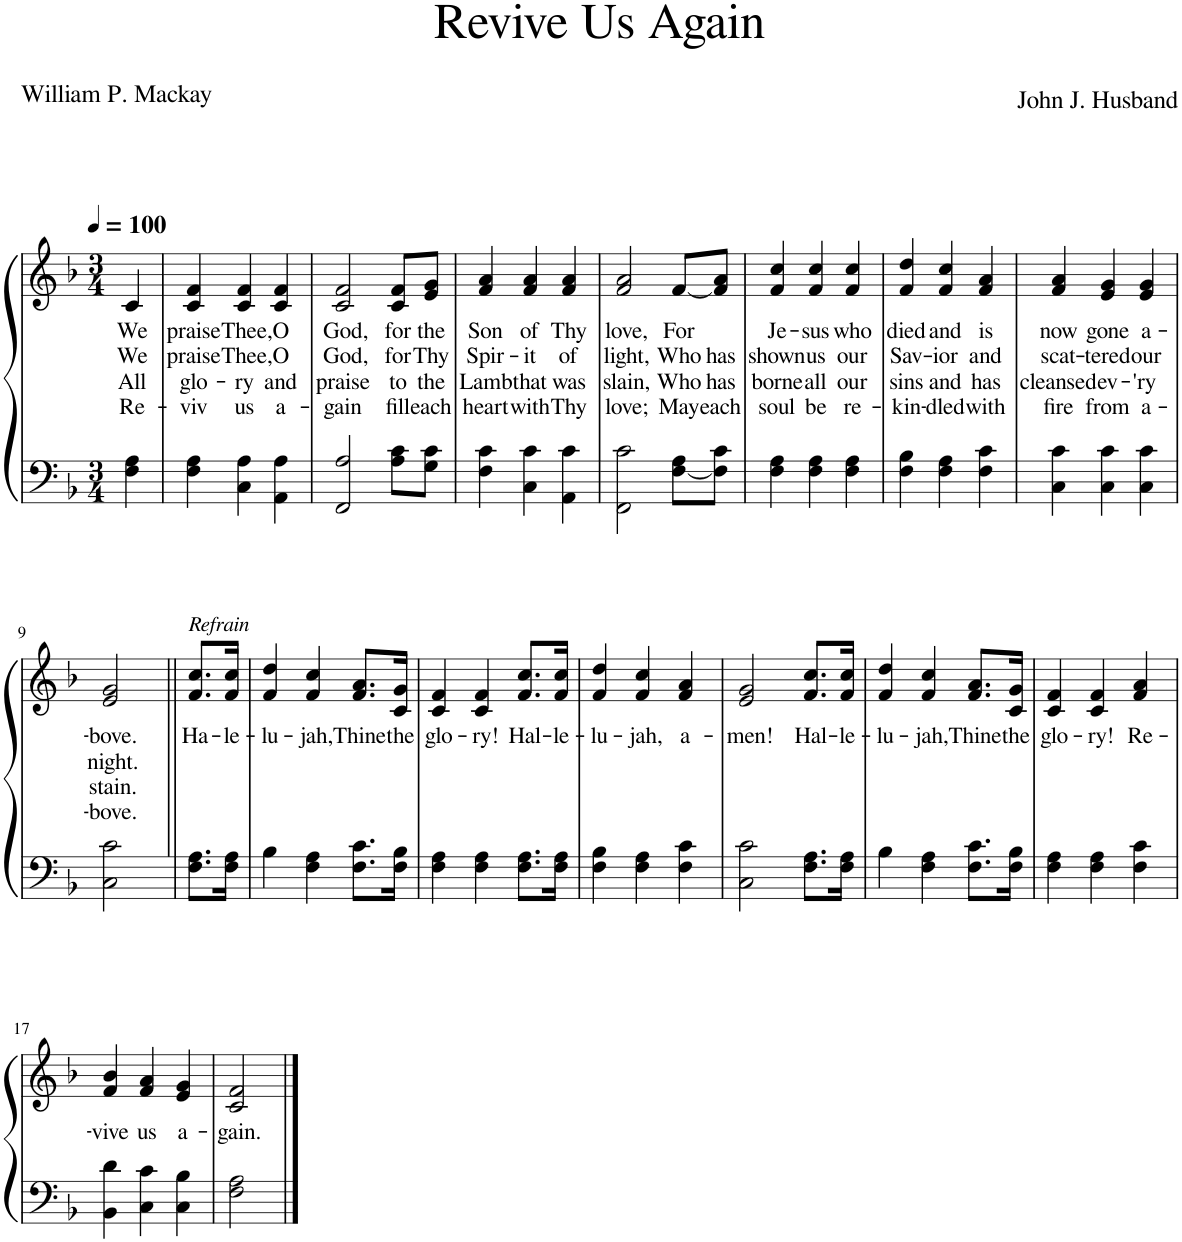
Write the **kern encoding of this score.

**kern	**kern	**text	**text	**text	**text
*part1	*part1	*part1	*part1	*part1	*part1
*staff2	*staff1	*staff1	*staff1	*staff1	*staff1
*I"Piano	*	*	*	*	*
*I'Pno.	*	*	*	*	*
*clefF4	*clefG2	*	*	*	*
*k[b-]	*k[b-]	*	*	*	*
*M3/4	*M3/4	*	*	*	*
*MM100	*MM100	*	*	*	*
=1	=1	=1	=1	=1	=1
!	!	!LO:LY:b	!LO:LY:b	!LO:LY:b	!LO:LY:b
4F\ 4A\	4c/	We	We	All	Re-
=2	=2	=2	=2	=2	=2
!	!	!LO:LY:b	!LO:LY:b	!LO:LY:b	!LO:LY:b
4F\ 4A\	4c/ 4f/	praise	praise	glo-	-viv
!	!	!LO:LY:b	!LO:LY:b	!LO:LY:b	!LO:LY:b
4C\ 4A\	4c/ 4f/	Thee,	Thee,	-ry	us
!	!	!LO:LY:b	!LO:LY:b	!LO:LY:b	!LO:LY:b
4AA\ 4A\	4c/ 4f/	O	O	and	a-
=3	=3	=3	=3	=3	=3
!	!	!LO:LY:b	!LO:LY:b	!LO:LY:b	!LO:LY:b
2FF/ 2A/	2c/ 2f/	God,	God,	praise	-gain
!	!	!LO:LY:b	!LO:LY:b	!LO:LY:b	!LO:LY:b
8A\ 8c\L	8c/ 8f/L	for	for	to	fill
!	!	!LO:LY:b	!LO:LY:b	!LO:LY:b	!LO:LY:b
8G\ 8c\J	8e/ 8g/J	the	Thy	the	each
=4	=4	=4	=4	=4	=4
!	!	!LO:LY:b	!LO:LY:b	!LO:LY:b	!LO:LY:b
4F\ 4c\	4f/ 4a/	Son	Spir-	Lamb	heart
!	!	!LO:LY:b	!LO:LY:b	!LO:LY:b	!LO:LY:b
4C\ 4c\	4f/ 4a/	of	-it	that	with
!	!	!LO:LY:b	!LO:LY:b	!LO:LY:b	!LO:LY:b
4AA\ 4c\	4f/ 4a/	Thy	of	was	Thy
=5	=5	=5	=5	=5	=5
!	!	!LO:LY:b	!LO:LY:b	!LO:LY:b	!LO:LY:b
2FF\ 2c\	2f/ 2a/	love,	light,	slain,	love;
!	!	!LO:LY:b	!LO:LY:b	!LO:LY:b	!LO:LY:b
[8F\ 8A\L	[8f/L	For	Who	Who	May
!	!	!	!LO:LY:b	!LO:LY:b	!LO:LY:b
8F\] 8c\J	8f/] 8a/J	.	has	has	each
=6	=6	=6	=6	=6	=6
!	!	!LO:LY:b	!LO:LY:b	!LO:LY:b	!LO:LY:b
4F\ 4A\	4f/ 4cc/	Je-	shown	borne	soul
!	!	!LO:LY:b	!LO:LY:b	!LO:LY:b	!LO:LY:b
4F\ 4A\	4f/ 4cc/	-sus	us	all	be
!	!	!LO:LY:b	!LO:LY:b	!LO:LY:b	!LO:LY:b
4F\ 4A\	4f/ 4cc/	who	our	our	re-
=7	=7	=7	=7	=7	=7
!	!	!LO:LY:b	!LO:LY:b	!LO:LY:b	!LO:LY:b
4F\ 4B-\	4f/ 4dd/	died	Sav-	sins	-kin-
!	!	!LO:LY:b	!LO:LY:b	!LO:LY:b	!LO:LY:b
4F\ 4A\	4f/ 4cc/	and	-ior	and	-dled
!	!	!LO:LY:b	!LO:LY:b	!LO:LY:b	!LO:LY:b
4F\ 4c\	4f/ 4a/	is	and	has	with
=8	=8	=8	=8	=8	=8
!	!	!LO:LY:b	!LO:LY:b	!LO:LY:b	!LO:LY:b
4C\ 4c\	4f/ 4a/	now	scat-	cleansed	fire
!	!	!LO:LY:b	!LO:LY:b	!LO:LY:b	!LO:LY:b
4C\ 4c\	4e/ 4g/	gone	-tered	ev-	from
!	!	!LO:LY:b	!LO:LY:b	!LO:LY:b	!LO:LY:b
4C\ 4c\	4e/ 4g/	a-	our	-'ry	a-
!!LO:LB:g=z
=9	=9	=9	=9	=9	=9
!	!	!LO:LY:b	!LO:LY:b	!LO:LY:b	!LO:LY:b
2C\ 2c\	2e/ 2g/	-bove.	night.	stain.	-bove.
=10||	=10||	=10||	=10||	=10||	=10||
!	!LO:TX:a:i:t=Refrain	!	!	!	!
!	!	!LO:LY:b	!	!	!
8.F\ 8.A\L	8.f/ 8.cc/L	Ha-	.	.	.
!	!	!LO:LY:b	!	!	!
16F\ 16A\Jk	16f/ 16cc/Jk	-le-	.	.	.
=11	=11	=11	=11	=11	=11
!	!	!LO:LY:b	!	!	!
4B-\	4f/ 4dd/	-lu-	.	.	.
!	!	!LO:LY:b	!	!	!
4F\ 4A\	4f/ 4cc/	-jah,	.	.	.
!	!	!LO:LY:b	!	!	!
8.F\ 8.c\L	8.f/ 8.a/L	Thine	.	.	.
!	!	!LO:LY:b	!	!	!
16F\ 16B-\Jk	16c/ 16g/Jk	the	.	.	.
=12	=12	=12	=12	=12	=12
!	!	!LO:LY:b	!	!	!
4F\ 4A\	4c/ 4f/	glo-	.	.	.
!	!	!LO:LY:b	!	!	!
4F\ 4A\	4c/ 4f/	-ry!	.	.	.
!	!	!LO:LY:b	!	!	!
8.F\ 8.A\L	8.f/ 8.cc/L	Hal-	.	.	.
!	!	!LO:LY:b	!	!	!
16F\ 16A\Jk	16f/ 16cc/Jk	-le-	.	.	.
=13	=13	=13	=13	=13	=13
!	!	!LO:LY:b	!	!	!
4F\ 4B-\	4f/ 4dd/	-lu-	.	.	.
!	!	!LO:LY:b	!	!	!
4F\ 4A\	4f/ 4cc/	-jah,	.	.	.
!	!	!LO:LY:b	!	!	!
4F\ 4c\	4f/ 4a/	a-	.	.	.
=14	=14	=14	=14	=14	=14
!	!	!LO:LY:b	!	!	!
2C\ 2c\	2e/ 2g/	-men!	.	.	.
!	!	!LO:LY:b	!	!	!
8.F\ 8.A\L	8.f/ 8.cc/L	Hal-	.	.	.
!	!	!LO:LY:b	!	!	!
16F\ 16A\Jk	16f/ 16cc/Jk	-le-	.	.	.
=15	=15	=15	=15	=15	=15
!	!	!LO:LY:b	!	!	!
4B-\	4f/ 4dd/	-lu-	.	.	.
!	!	!LO:LY:b	!	!	!
4F\ 4A\	4f/ 4cc/	-jah,	.	.	.
!	!	!LO:LY:b	!	!	!
8.F\ 8.c\L	8.f/ 8.a/L	Thine	.	.	.
!	!	!LO:LY:b	!	!	!
16F\ 16B-\Jk	16c/ 16g/Jk	the	.	.	.
=16	=16	=16	=16	=16	=16
!	!	!LO:LY:b	!	!	!
4F\ 4A\	4c/ 4f/	glo-	.	.	.
!	!	!LO:LY:b	!	!	!
4F\ 4A\	4c/ 4f/	-ry!	.	.	.
!	!	!LO:LY:b	!	!	!
4F\ 4c\	4f/ 4a/	Re-	.	.	.
!!LO:LB:g=z
=17	=17	=17	=17	=17	=17
!	!	!LO:LY:b	!	!	!
4BB-\ 4d\	4f/ 4b-/	-vive	.	.	.
!	!	!LO:LY:b	!	!	!
4C\ 4c\	4f/ 4a/	us	.	.	.
!	!	!LO:LY:b	!	!	!
4C\ 4B-\	4e/ 4g/	a-	.	.	.
=18	=18	=18	=18	=18	=18
!	!	!LO:LY:b	!	!	!
2F\ 2A\	2c/ 2f/	-gain.	.	.	.
==	==	==	==	==	==
*-	*-	*-	*-	*-	*-
